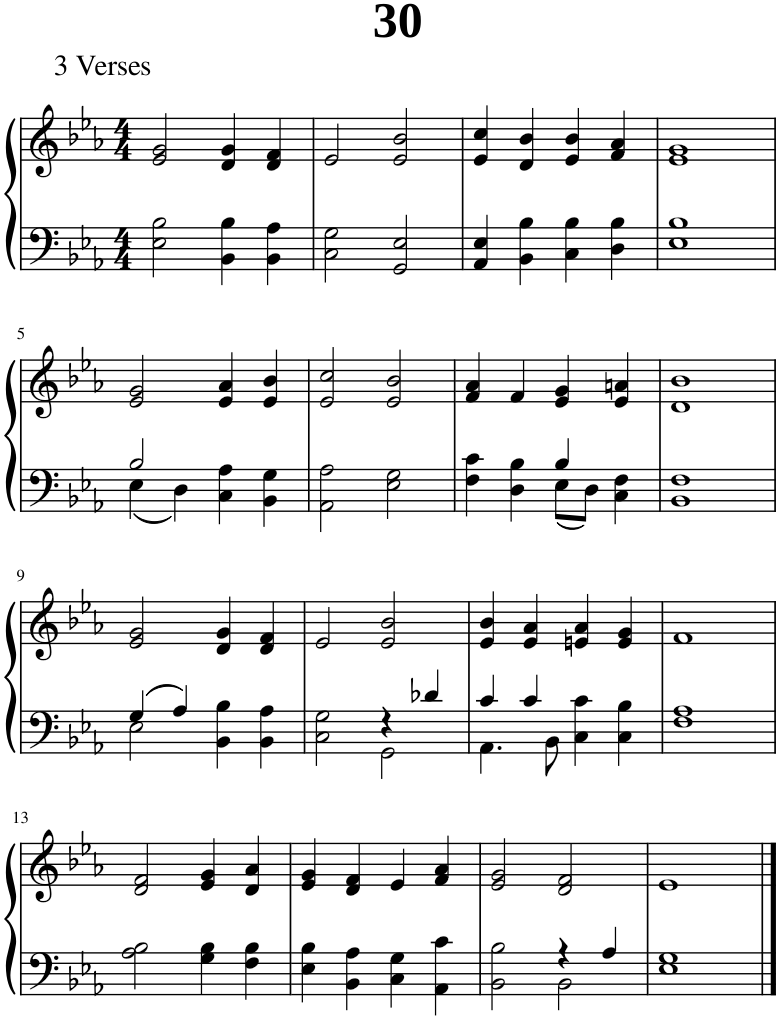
**kern	**kern
*part1	*part1
*staff2	*staff1
*I"Piano	*
*I'Pno.	*
*clefF4	*clefG2
*k[b-e-a-]	*k[b-e-a-]
*M4/4	*M4/4
=1	=1
2E-\ 2B-\	2e-/ 2g/
4BB-\ 4B-\	4d/ 4g/
4BB-\ 4A-\	4d/ 4f/
=2	=2
2C\ 2G\	2e-/
2GG/ 2E-/	2e-/ 2b-/
=3	=3
4AA-/ 4E-/	4e-/ 4cc/
4BB-\ 4B-\	4d/ 4b-/
4C\ 4B-\	4e-/ 4b-/
4D\ 4B-\	4f/ 4a-/
=4	=4
1E- 1B-	1e- 1g
!!LO:LB:g=z
=5	=5
*^	*
2B-/	4E-\	2e-/ 2g/
.	4D\	.
2ryy	4C\ 4A-\	4e-/ 4a-/
.	4BB-\ 4G\	4e-/ 4b-/
*v	*v	*
=6	=6
2AA-\ 2A-\	2e-/ 2cc/
2E-\ 2G\	2e-/ 2b-/
=7	=7
*^	*
2ryy	4F\ 4c\	4f/ 4a-/
.	4D\ 4B-\	4f/
4B-/	8E-\L	4e-/ 4g/
.	8D\J	.
4ryy	4C\ 4F\	4e-/ 4an/
*v	*v	*
=8	=8
1BB- 1F	1d 1b-
!!LO:LB:g=z
=9	=9
*^	*
4G/	2E-\	2e-/ 2g/
4A-/	.	.
2ryy	4BB-\ 4B-\	4d/ 4g/
.	4BB-\ 4A-\	4d/ 4f/
=10	=10	=10
2ryy	2C\ 2G\	2e-/
4r	2GG\	2e-/ 2b-/
4d-X/	.	.
=11	=11	=11
4c/	4.AA-\	4e-/ 4b-/
4c/	.	4e-/ 4a-/
.	8BB-\	.
2ryy	4C\ 4c\	4en/ 4a-/
.	4C\ 4B-\	4e/ 4g/
*v	*v	*
=12	=12
1F 1A-	1f
!!LO:LB:g=z
=13	=13
2A-\ 2B-\	2d/ 2f/
4G\ 4B-\	4e-/ 4g/
4F\ 4B-\	4d/ 4a-/
=14	=14
4E-\ 4B-\	4e-/ 4g/
4BB-\ 4A-\	4d/ 4f/
4C\ 4G\	4e-/
4AA-\ 4c\	4f/ 4a-/
=15	=15
*^	*
2ryy	2BB-\ 2B-\	2e-/ 2g/
4r	2BB-\	2d/ 2f/
4A-/	.	.
*v	*v	*
=16	=16
1E- 1G	1e-
==	==
*-	*-
